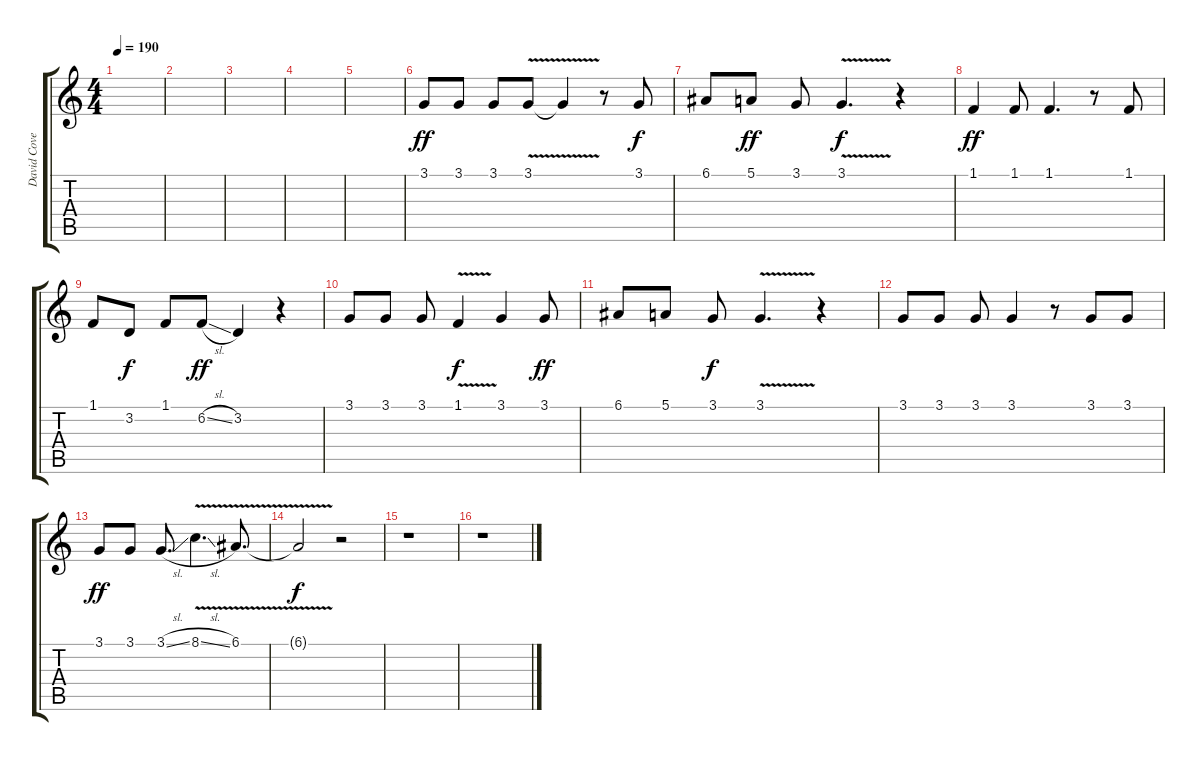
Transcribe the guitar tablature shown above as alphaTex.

\track ("David Coverdale" "David Cove") {instrument clarinet}
\staff {score tabs}
\tuning (E4 B3 G3 D3 A2 E2) {hide}
\ts (4 4)
\tempo 190
\clef g2
\ks c
|
|
|
|
|
3.1.8{dy ff} 3.1.8 3.1.8 3.1{v}.8 3.1{t}.4 r.8 3.1.8{dy f} |
6.1.8 5.1.8{dy ff} 3.1.8 3.1{v}.4{d dy f} r.4 |
1.1.4{dy ff} 1.1.8 1.1.4{d} r.8 1.1.8 |
1.1.8 3.2.8{dy f} 1.1.8 6.2{sl}.8{dy ff} 3.2.4 r.4 |
3.1.8 3.1.8 3.1.8 1.1{v}.4{dy f} 3.1.4 3.1.8{dy ff} |
6.1.8 5.1.8 3.1.8{dy f} 3.1{v}.4{d} r.4 |
3.1.8 3.1.8 3.1.8 3.1.4 r.8 3.1.8 3.1.8 |
3.1.8{dy ff} 3.1.8 3.1{sl}.8{d} 8.1{v sl}.4{d} 6.1{v}.8{d} |
6.1{t}.2{dy f} r.2 |
r.1 |
r.1
